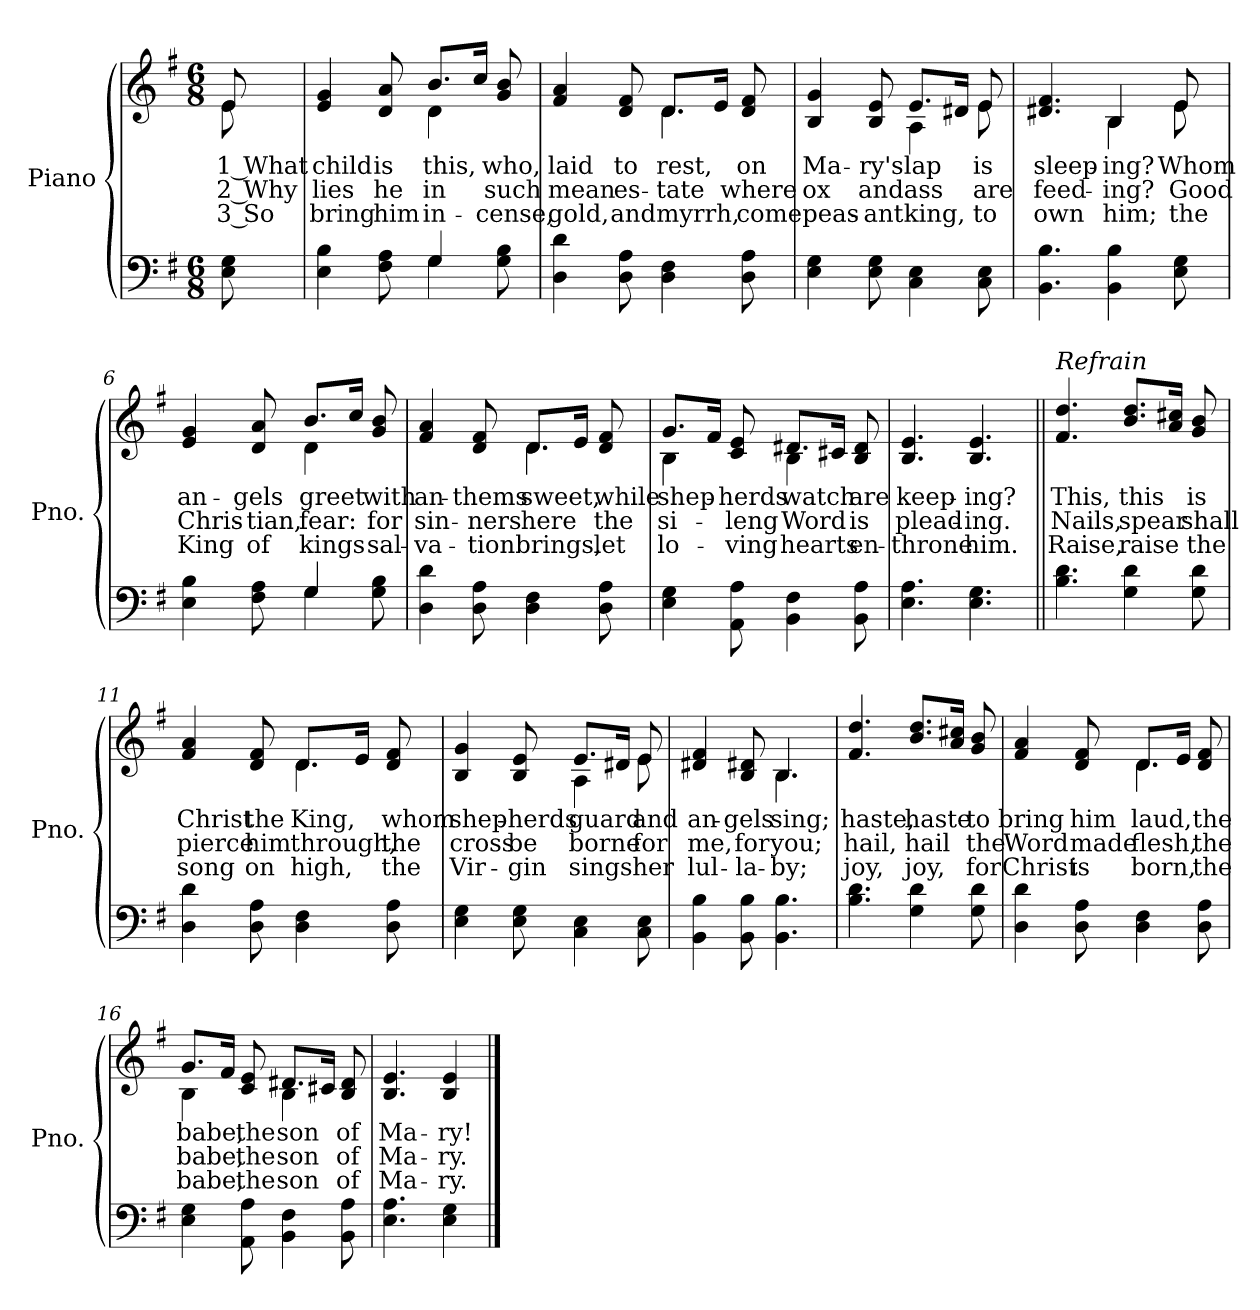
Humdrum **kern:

**kern	**kern	**text	**text	**text
*part2	*part1	*part1	*part1	*part1
*staff2	*staff1	*staff1	*staff1	*staff1
*I"Piano	*I"Piano	*	*	*
*I'Pno.	*I'Pno.	*	*	*
!!LO:PB:g=z
*clefF4	*clefG2	*	*	*
*k[f#]	*k[f#]	*	*	*
*G:	*G:	*	*	*
*M6/8	*M6/8	*	*	*
=	=	=	=	=
!	!	!LO:LY:b:color=#000000	!LO:LY:b:color=#000000	!LO:LY:b:color=#000000
*	*^	*	*	*
8Ei\ 8Gi	8ei/	8ei\	1 What	2 Why	3 So
=1	=1	=1	=1	=1	=1
*^	*	*	*	*	*
!	!	!	!	!LO:LY:b:color=#000000	!LO:LY:b:color=#000000	!LO:LY:b:color=#000000
4Ei\ 4Bi	4.ryy	4ei/ 4gi	4.ryy	child	lies	bring
!	!	!	!	!LO:LY:b:color=#000000	!LO:LY:b:color=#000000	!LO:LY:b:color=#000000
8F#i\ 8Ai	.	8di/ 8ai	.	is	he	him
!	!	!	!	!LO:LY:b:color=#000000	!LO:LY:b:color=#000000	!LO:LY:b:color=#000000
4Gi/	4Gi\	8.bi/L	4di\	this,	in	in-
.	.	16cci/J	.	.	.	.
!	!	!	!	!LO:LY:b:color=#000000	!LO:LY:b:color=#000000	!LO:LY:b:color=#000000
8Gi\ 8Bi	8ryy	8gi/ 8bi	8ryy	who,	such	-cense,
=2	=2	=2	=2	=2	=2	=2
!	!	!	!	!LO:LY:b:color=#000000	!LO:LY:b:color=#000000	!LO:LY:b:color=#000000
*v	*v	*	*	*	*	*
4Di\ 4di	4f#i/ 4ai	4.ryy	laid	mean	gold,
!	!	!	!LO:LY:b:color=#000000	!LO:LY:b:color=#000000	!LO:LY:b:color=#000000
8Di\ 8Ai	8di/ 8f#i	.	to	es-	and
!	!	!	!LO:LY:b:color=#000000	!LO:LY:b:color=#000000	!LO:LY:b:color=#000000
4Di\ 4F#i	8.di/L	4.di\	rest,	-tate	myrrh,
.	16ei/J	.	.	.	.
!	!	!	!LO:LY:b:color=#000000	!LO:LY:b:color=#000000	!LO:LY:b:color=#000000
8Di\ 8Ai	8di/ 8f#i	.	on	where	come
=3	=3	=3	=3	=3	=3
!	!	!	!LO:LY:b:color=#000000	!LO:LY:b:color=#000000	!LO:LY:b:color=#000000
4Ei\ 4Gi	4Bi/ 4gi	4.ryy	Ma-	ox	peas-
!	!	!	!LO:LY:b:color=#000000	!LO:LY:b:color=#000000	!LO:LY:b:color=#000000
8Ei\ 8Gi	8Bi/ 8ei	.	-ry's	and	-ant
!	!	!	!LO:LY:b:color=#000000	!LO:LY:b:color=#000000	!LO:LY:b:color=#000000
4Ci\ 4Ei	8.ei/L	4Ai\	lap	ass	king,
.	16d#Xi/J	.	.	.	.
!	!	!	!LO:LY:b:color=#000000	!LO:LY:b:color=#000000	!LO:LY:b:color=#000000
8Ci\ 8Ei	8ei/	8ei\L	is	are	to
=4	=4	=4	=4	=4	=4
!	!	!	!LO:LY:b:color=#000000	!LO:LY:b:color=#000000	!LO:LY:b:color=#000000
4.BBi\ 4.Bi	4.d#Xi/ 4.f#i	4.ryy	sleep-	feed-	own
!	!	!	!LO:LY:b:color=#000000	!LO:LY:b:color=#000000	!LO:LY:b:color=#000000
4BBi\ 4Bi	4Bi/	4Bi\	-ing?	-ing?	him;
!!LO:LB:g=z	!!
=5-	=5-	=5-	=5-	=5-	=5-
!	!	!	!LO:LY:b:color=#000000	!LO:LY:b:color=#000000	!LO:LY:b:color=#000000
8Ei\ 8GiL	8ei/L	8ei\L	Whom	Good	the
=6	=6	=6	=6	=6	=6
*^	*	*	*	*	*
!	!	!	!	!LO:LY:b:color=#000000	!LO:LY:b:color=#000000	!LO:LY:b:color=#000000
4Ei\ 4Bi	4.ryy	4ei/ 4gi	4.ryy	an-	Chris-	King
!	!	!	!	!LO:LY:b:color=#000000	!LO:LY:b:color=#000000	!LO:LY:b:color=#000000
8F#i\ 8Ai	.	8di/ 8ai	.	-gels	-tian,	of
!	!	!	!	!LO:LY:b:color=#000000	!LO:LY:b:color=#000000	!LO:LY:b:color=#000000
4Gi/	4Gi\	8.bi/L	4di\	greet	fear:	kings
.	.	16cci/J	.	.	.	.
!	!	!	!	!LO:LY:b:color=#000000	!LO:LY:b:color=#000000	!LO:LY:b:color=#000000
8Gi\ 8Bi	8ryy	8gi/ 8bi	8ryy	with	for	sal-
=7	=7	=7	=7	=7	=7	=7
!	!	!	!	!LO:LY:b:color=#000000	!LO:LY:b:color=#000000	!LO:LY:b:color=#000000
*v	*v	*	*	*	*	*
4Di\ 4di	4f#i/ 4ai	4.ryy	an-	sin-	-va-
!	!	!	!LO:LY:b:color=#000000	!LO:LY:b:color=#000000	!LO:LY:b:color=#000000
8Di\ 8Ai	8di/ 8f#i	.	-thems	-ners	-tion
!	!	!	!LO:LY:b:color=#000000	!LO:LY:b:color=#000000	!LO:LY:b:color=#000000
4Di\ 4F#i	8.di/L	4.di\	sweet,	here	brings,
.	16ei/J	.	.	.	.
!	!	!	!LO:LY:b:color=#000000	!LO:LY:b:color=#000000	!LO:LY:b:color=#000000
8Di\ 8Ai	8di/ 8f#i	.	while	the	let
=8	=8	=8	=8	=8	=8
!	!	!	!LO:LY:b:color=#000000	!LO:LY:b:color=#000000	!LO:LY:b:color=#000000
4Ei\ 4Gi	8.gi/L	4Bi\	shep-	si-	lo-
.	16f#i/J	.	.	.	.
!	!	!	!LO:LY:b:color=#000000	!LO:LY:b:color=#000000	!LO:LY:b:color=#000000
8AAi\ 8Ai	8ci/ 8ei	8ryy	-herds	-leng	-ving
!	!	!	!LO:LY:b:color=#000000	!LO:LY:b:color=#000000	!LO:LY:b:color=#000000
4BBi\ 4F#i	8.d#Xi/L	4Bi\	watch	Word	hearts
.	16c#Xi/J	.	.	.	.
!	!	!	!LO:LY:b:color=#000000	!LO:LY:b:color=#000000	!LO:LY:b:color=#000000
8BBi\ 8Ai	8Bi/ 8d#i	8ryy	are	is	en-
=9	=9	=9	=9	=9	=9
!	!	!	!LO:LY:b:color=#000000	!LO:LY:b:color=#000000	!LO:LY:b:color=#000000
*	*v	*v	*	*	*
4.Ei\ 4.Ai	4.Bi/ 4.ei	keep-	plead-	-throne
!	!	!LO:LY:b:color=#000000	!LO:LY:b:color=#000000	!LO:LY:b:color=#000000
4.Ei\ 4.Gi	4.Bi/ 4.ei	-ing?	-ing.	him.
!!LO:LB:g=z
=10||	=10||	=10||	=10||	=10||
!	!LO:TX:a:i:t=Refrain	!	!	!
!	!	!LO:LY:b:color=#000000	!LO:LY:b:color=#000000	!LO:LY:b:color=#000000
4.Bi\ 4.di	4.f#i/ 4.ddi	This,	Nails,	Raise,
!	!	!LO:LY:b:color=#000000	!LO:LY:b:color=#000000	!LO:LY:b:color=#000000
4Gi\ 4di	8.bi/ 8.ddiL	this	spear	raise
.	16ai/ 16cc#XiJ	.	.	.
!	!	!LO:LY:b:color=#000000	!LO:LY:b:color=#000000	!LO:LY:b:color=#000000
8Gi\ 8di	8gi/ 8bi	is	shall	the
=11	=11	=11	=11	=11
!	!	!LO:LY:b:color=#000000	!LO:LY:b:color=#000000	!LO:LY:b:color=#000000
*	*^	*	*	*
4Di\ 4di	4f#i/ 4ai	4.ryy	Christ	pierce	song
!	!	!	!LO:LY:b:color=#000000	!LO:LY:b:color=#000000	!LO:LY:b:color=#000000
8Di\ 8Ai	8di/ 8f#i	.	the	him	on
!	!	!	!LO:LY:b:color=#000000	!LO:LY:b:color=#000000	!LO:LY:b:color=#000000
4Di\ 4F#i	8.di/L	4.di\	King,	through,	high,
.	16ei/J	.	.	.	.
!	!	!	!LO:LY:b:color=#000000	!LO:LY:b:color=#000000	!LO:LY:b:color=#000000
8Di\ 8Ai	8di/ 8f#i	.	whom	the	the
=12	=12	=12	=12	=12	=12
!	!	!	!LO:LY:b:color=#000000	!LO:LY:b:color=#000000	!LO:LY:b:color=#000000
4Ei\ 4Gi	4Bi/ 4gi	4.ryy	shep-	cross	Vir-
!	!	!	!LO:LY:b:color=#000000	!LO:LY:b:color=#000000	!LO:LY:b:color=#000000
8Ei\ 8Gi	8Bi/ 8ei	.	-herds	be	-gin
!	!	!	!LO:LY:b:color=#000000	!LO:LY:b:color=#000000	!LO:LY:b:color=#000000
4Ci\ 4Ei	8.ei/L	4Ai\	guard	borne	sings
.	16d#Xi/J	.	.	.	.
!	!	!	!LO:LY:b:color=#000000	!LO:LY:b:color=#000000	!LO:LY:b:color=#000000
8Ci\ 8Ei	8ei/	8ei\L	and	for	her
=13	=13	=13	=13	=13	=13
!	!	!	!LO:LY:b:color=#000000	!LO:LY:b:color=#000000	!LO:LY:b:color=#000000
4BBi\ 4Bi	4d#Xi/ 4f#i	4.ryy	an-	me,	lul-
!	!	!	!LO:LY:b:color=#000000	!LO:LY:b:color=#000000	!LO:LY:b:color=#000000
8BBi\ 8Bi	8Bi/ 8d#Xi	.	-gels	for	-la-
!	!	!	!LO:LY:b:color=#000000	!LO:LY:b:color=#000000	!LO:LY:b:color=#000000
4.BBi\ 4.Bi	4.Bi/	4.Bi\	sing;	you;	-by;
!!LO:LB:g=z
=14	=14	=14	=14	=14	=14
!	!	!	!LO:LY:b:color=#000000	!LO:LY:b:color=#000000	!LO:LY:b:color=#000000
*	*v	*v	*	*	*
4.Bi\ 4.di	4.f#i/ 4.ddi	haste,	hail,	joy,
!	!	!LO:LY:b:color=#000000	!LO:LY:b:color=#000000	!LO:LY:b:color=#000000
4Gi\ 4di	8.bi/ 8.ddiL	haste	hail	joy,
.	16ai/ 16cc#XiJ	.	.	.
!	!	!LO:LY:b:color=#000000	!LO:LY:b:color=#000000	!LO:LY:b:color=#000000
8Gi\ 8di	8gi/ 8bi	to	the	for
=15	=15	=15	=15	=15
!	!	!LO:LY:b:color=#000000	!LO:LY:b:color=#000000	!LO:LY:b:color=#000000
*	*^	*	*	*
4Di\ 4di	4f#i/ 4ai	4.ryy	bring	Word	Christ
!	!	!	!LO:LY:b:color=#000000	!LO:LY:b:color=#000000	!LO:LY:b:color=#000000
8Di\ 8Ai	8di/ 8f#i	.	him	made	is
!	!	!	!LO:LY:b:color=#000000	!LO:LY:b:color=#000000	!LO:LY:b:color=#000000
4Di\ 4F#i	8.di/L	4.di\	laud,	flesh,	born,
.	16ei/J	.	.	.	.
!	!	!	!LO:LY:b:color=#000000	!LO:LY:b:color=#000000	!LO:LY:b:color=#000000
8Di\ 8Ai	8di/ 8f#i	.	the	the	the
=16	=16	=16	=16	=16	=16
!	!	!	!LO:LY:b:color=#000000	!LO:LY:b:color=#000000	!LO:LY:b:color=#000000
4Ei\ 4Gi	8.gi/L	4Bi\	babe,	babe,	babe,
.	16f#i/J	.	.	.	.
!	!	!	!LO:LY:b:color=#000000	!LO:LY:b:color=#000000	!LO:LY:b:color=#000000
8AAi\ 8Ai	8ci/ 8ei	8ryy	the	the	the
!	!	!	!LO:LY:b:color=#000000	!LO:LY:b:color=#000000	!LO:LY:b:color=#000000
4BBi\ 4F#i	8.d#Xi/L	4Bi\	son	son	son
.	16c#Xi/J	.	.	.	.
!	!	!	!LO:LY:b:color=#000000	!LO:LY:b:color=#000000	!LO:LY:b:color=#000000
8BBi\ 8Ai	8Bi/ 8d#i	8ryy	of	of	of
=17	=17	=17	=17	=17	=17
!	!	!	!LO:LY:b:color=#000000	!LO:LY:b:color=#000000	!LO:LY:b:color=#000000
*	*v	*v	*	*	*
4.Ei\ 4.Ai	4.Bi/ 4.ei	Ma-	Ma-	Ma-
!	!	!LO:LY:b:color=#000000	!LO:LY:b:color=#000000	!LO:LY:b:color=#000000
4Ei\ 4Gi	4Bi/ 4ei	-ry!	-ry.	-ry.
==	==	==	==	==
*-	*-	*-	*-	*-
